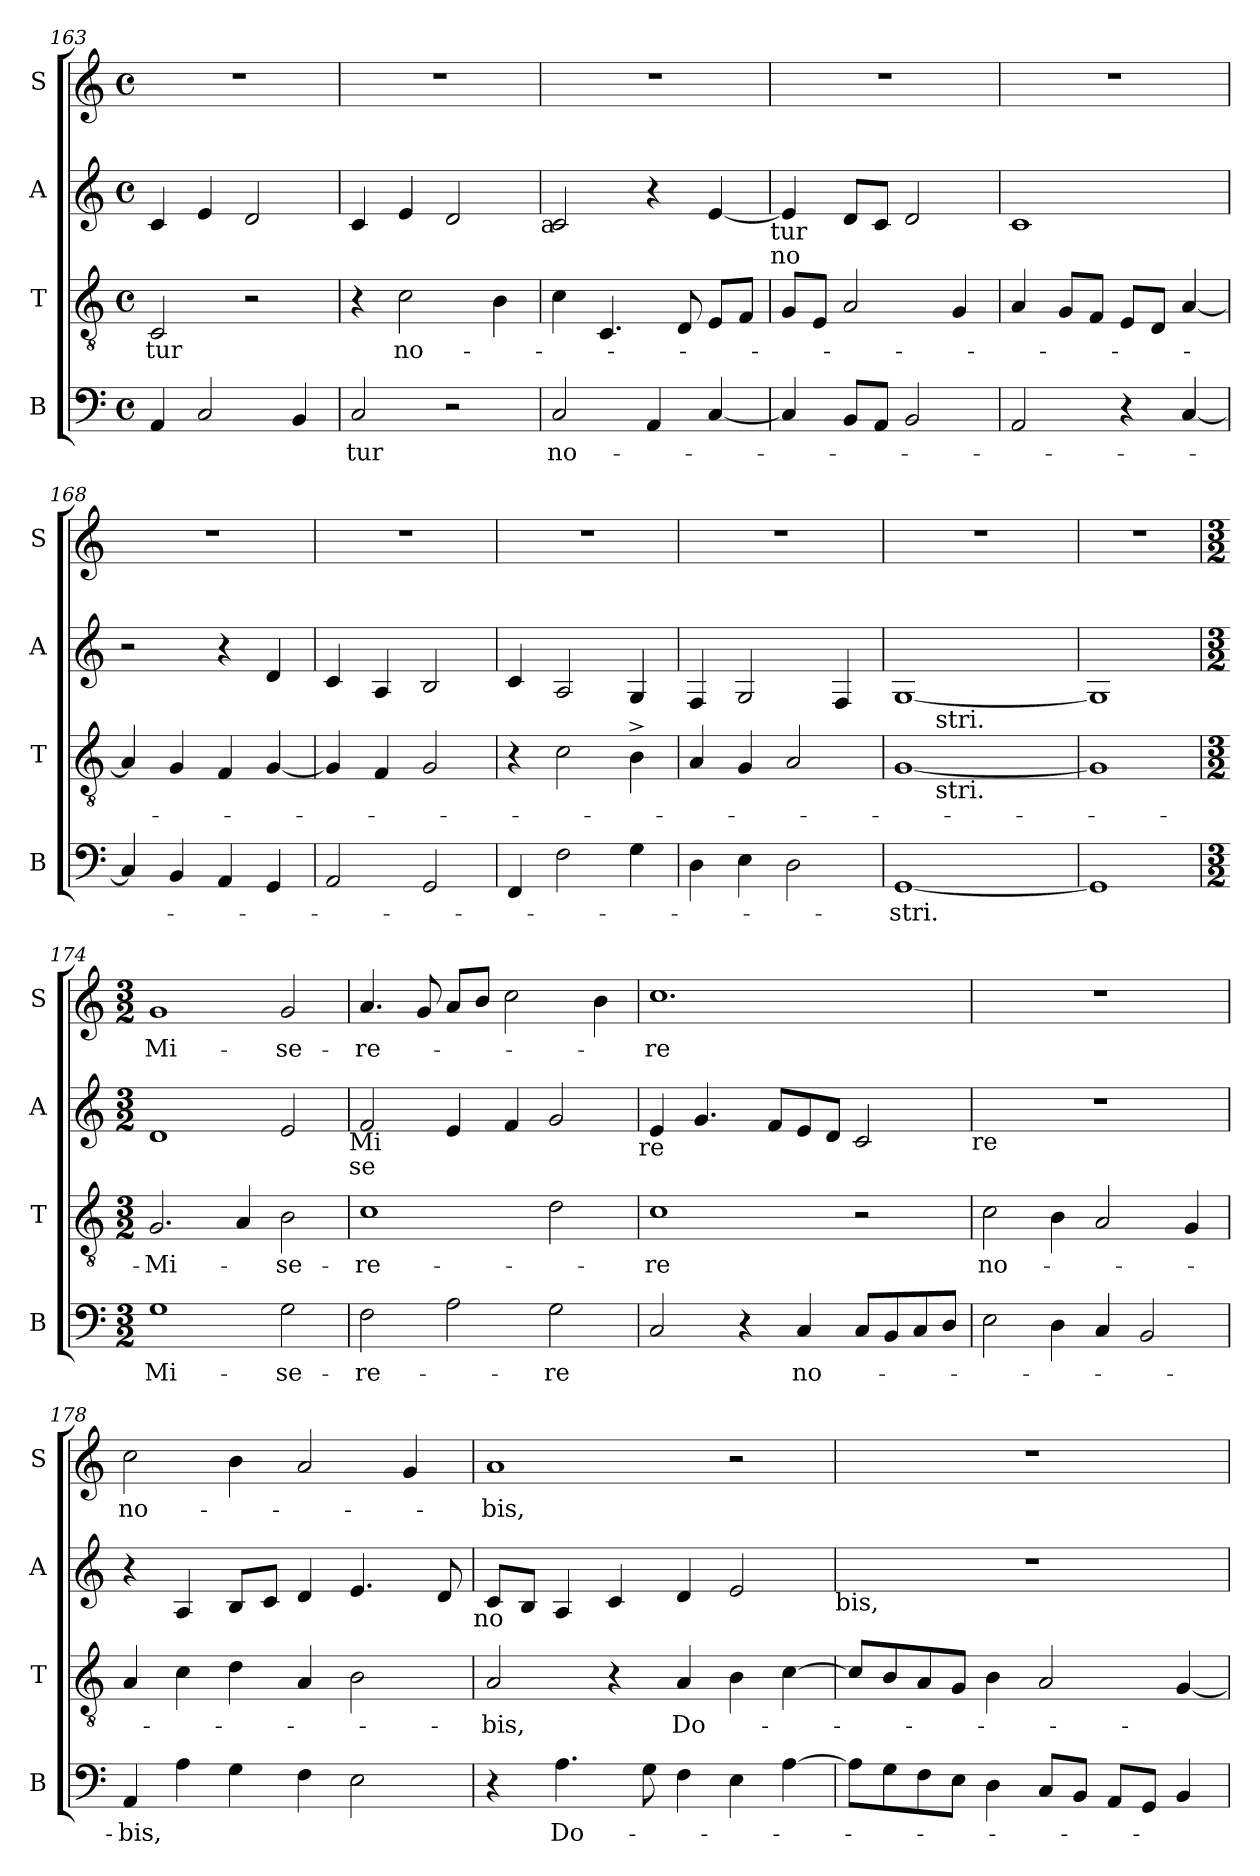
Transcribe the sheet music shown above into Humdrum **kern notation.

**kern	**text	**kern	**text	**kern	**kern	**text
*part4	*part4	*part3	*part3	*part2	*part1	*part1
*staff4	*staff4	*staff3	*staff3	*staff2	*staff1	*staff1
*I"B	*	*I"T	*	*I"A	*I"S	*
*I'B	*	*I'T	*	*I'A	*I'S	*
*clefF4	*	*clefGv2	*	*clefG2	*clefG2	*
*k[]	*	*k[]	*	*k[]	*k[]	*
*C:	*	*C:	*	*C:	*C:	*
*M4/4	*	*M4/4	*	*M4/4	*M4/4	*
*met(c)	*	*met(c)	*	*met(c)	*met(c)	*
=163	=163	=163	=163	=163	=163	=163
!	!	!	!LO:LY:b	!	!	!
4AA/	.	2C/	-tur	4c/	1r	.
2C/	.	.	.	4e/	.	.
.	.	2r	.	2d/	.	.
4BB/	.	.	.	.	.	.
=164	=164	=164	=164	=164	=164	=164
!	!LO:LY:b	!	!	!	!	!
2C/	-tur	4r	.	4c/	1r	.
!	!	!	!LO:LY:b	!	!	!
.	.	2c\	no-	4e/	.	.
2r	.	.	.	2d/	.	.
.	.	4B\	.	.	.	.
!	!	!	!	!LO:TX:b:t=a	!	!
=165	=165	=165	=165	=165	=165	=165
!	!LO:LY:b	!	!	!	!	!
2C/	no-	4c\	.	2c/	1r	.
.	.	4.C/	.	.	.	.
4AA/	.	.	.	4r	.	.
.	.	8D/	.	.	.	.
[<4C/	.	8E/L	.	[<4e/	.	.
.	.	8F/J	.	.	.	.
!	!	!	!	!LO:TX:b:t=tur	!	!
!	!	!	!	!LO:TX:b:t=no	!	!
=166	=166	=166	=166	=166	=166	=166
4C/]	.	8G/L	.	4e/]	1r	.
.	.	8E/J	.	.	.	.
8BB/L	.	2A/	.	8d/L	.	.
8AA/J	.	.	.	8c/J	.	.
2BB/	.	.	.	2d/	.	.
.	.	4G/	.	.	.	.
!!LO:LB:g=z
=167	=167	=167	=167	=167	=167	=167
2AA/	.	4A/	.	1c	1r	.
.	.	8G/L	.	.	.	.
.	.	8F/J	.	.	.	.
4r	.	8E/L	.	.	.	.
.	.	8D/J	.	.	.	.
[<4C/	.	[<4A/	.	.	.	.
=168	=168	=168	=168	=168	=168	=168
4C/]	.	4A/]	.	2r	1r	.
4BB/	.	4G/	.	.	.	.
4AA/	.	4F/	.	4r	.	.
4GG/	.	[<4G/	.	4d/	.	.
=169	=169	=169	=169	=169	=169	=169
2AA/	.	4G/]	.	4c/	1r	.
.	.	4F/	.	4A/	.	.
2GG/	.	2G/	.	2B/	.	.
=170	=170	=170	=170	=170	=170	=170
4FF/	.	4r	.	4c/	1r	.
2F\	.	2c\	.	2A/	.	.
4G\	.	4B^>\	.	4G/	.	.
=171	=171	=171	=171	=171	=171	=171
4D\	.	4A/	.	4F/	1r	.
4E\	.	4G/	.	2G/	.	.
2D\	.	2A/	.	.	.	.
.	.	.	.	4F/	.	.
=172	=172	=172	=172	=172	=172	=172
!	!LO:LY:b	!	!	!	!	!
*	*	*^	*	*	*	*
[<1GG	-stri.	[<1G	8.ryy	.	[<1G	1r	.
!	!	!	!LO:TX:b:t=stri.	!	!	!	!
!	!	!	!LO:TX:a:t=stri.	!	!	!	!
.	.	.	2ryy	.	.	.	.
.	.	.	4ryy	.	.	.	.
.	.	.	16ryy	.	.	.	.
*	*	*v	*v	*	*	*	*
=173	=173	=173	=173	=173	=173	=173
1GG]	.	1G]	.	1G]	1r	.
!!LO:LB:g=z
=174	=174	=174	=174	=174	=174	=174
*M3/2	*	*M3/2	*	*M3/2	*M3/2	*
!	!LO:LY:b	!	!LO:LY:b	!	!	!LO:LY:b
1G	Mi-	2.G/	-Mi-	1d	1g	Mi-
.	.	4A/	.	.	.	.
!	!LO:LY:b	!	!LO:LY:b	!	!	!LO:LY:b
2G\	-se-	2B\	-se-	2e/	2g/	-se-
!	!	!	!	!LO:TX:b:t=Mi	!	!
!	!	!	!	!LO:TX:b:t=se	!	!
=175	=175	=175	=175	=175	=175	=175
!	!LO:LY:b	!	!LO:LY:b	!	!	!LO:LY:b
2F\	-re-	1c	-re-	2f/	4.a/	-re-
.	.	.	.	.	8g/	.
2A\	.	.	.	4e/	8a/L	.
.	.	.	.	.	8b/J	.
.	.	.	.	4f/	2cc\	.
!	!LO:LY:b	!	!	!	!	!
2G\	-re	2d\	.	2g/	.	.
.	.	.	.	.	4b\	.
!	!	!	!	!LO:TX:b:t=re	!	!
=176	=176	=176	=176	=176	=176	=176
!	!	!	!LO:LY:b	!	!	!LO:LY:b
2C/	.	1c	-re	4e/	1.cc	-re
.	.	.	.	4.g/	.	.
4r	.	.	.	.	.	.
.	.	.	.	8f/L	.	.
!	!LO:LY:b	!	!	!	!	!
4C/	no-	.	.	8e/	.	.
.	.	.	.	8d/J	.	.
8C/L	.	2r	.	2c/	.	.
8BB/	.	.	.	.	.	.
8C/	.	.	.	.	.	.
8D/J	.	.	.	.	.	.
!	!	!	!	!LO:TX:b:t=re	!	!
=177	=177	=177	=177	=177	=177	=177
!	!	!	!LO:LY:b	!LO:N:vis=1	!LO:N:vis=1	!
2E\	.	2c\	no-	1.r	1.r	.
4D\	.	4B\	.	.	.	.
4C/	.	2A/	.	.	.	.
2BB/	.	.	.	.	.	.
.	.	4G/	.	.	.	.
=178	=178	=178	=178	=178	=178	=178
!	!LO:LY:b	!	!	!	!	!LO:LY:b
4AA/	-bis,	4A/	.	4r	2cc\	no-
4A\	.	4c\	.	4A/	.	.
4G\	.	4d\	.	8B/L	4b\	.
.	.	.	.	8c/J	.	.
4F\	.	4A/	.	4d/	2a/	.
2E\	.	2B\	.	4.e/	.	.
.	.	.	.	.	4g/	.
.	.	.	.	8d/	.	.
!	!	!	!	!LO:TX:b:t=no	!	!
=179	=179	=179	=179	=179	=179	=179
!	!	!	!LO:LY:b	!	!	!LO:LY:b
4r	.	2A/	-bis,	8c/L	1a	-bis,
.	.	.	.	8B/J	.	.
!	!LO:LY:b	!	!	!	!	!
4.A\	Do-	.	.	4A/	.	.
.	.	4r	.	4c/	.	.
8G\	.	.	.	.	.	.
!	!	!	!LO:LY:b	!	!	!
4F\	.	4A/	Do-	4d/	.	.
4E\	.	4B\	.	2e/	2r	.
[>4A\	.	[>4c\	.	.	.	.
!	!	!	!	!LO:TX:b:t=bis,	!	!
=180	=180	=180	=180	=180	=180	=180
!	!	!	!	!LO:N:vis=1	!LO:N:vis=1	!
8A\L]	.	8c/L]	.	1.r	1.r	.
8G\	.	8B/	.	.	.	.
8F\	.	8A/	.	.	.	.
8E\J	.	8G/J	.	.	.	.
4D\	.	4B\	.	.	.	.
8C/L	.	2A/	.	.	.	.
8BB/J	.	.	.	.	.	.
8AA/L	.	.	.	.	.	.
8GG/J	.	.	.	.	.	.
4BB/	.	[<4G/	.	.	.	.
=	=	=	=	=	=	=
*-	*-	*-	*-	*-	*-	*-
